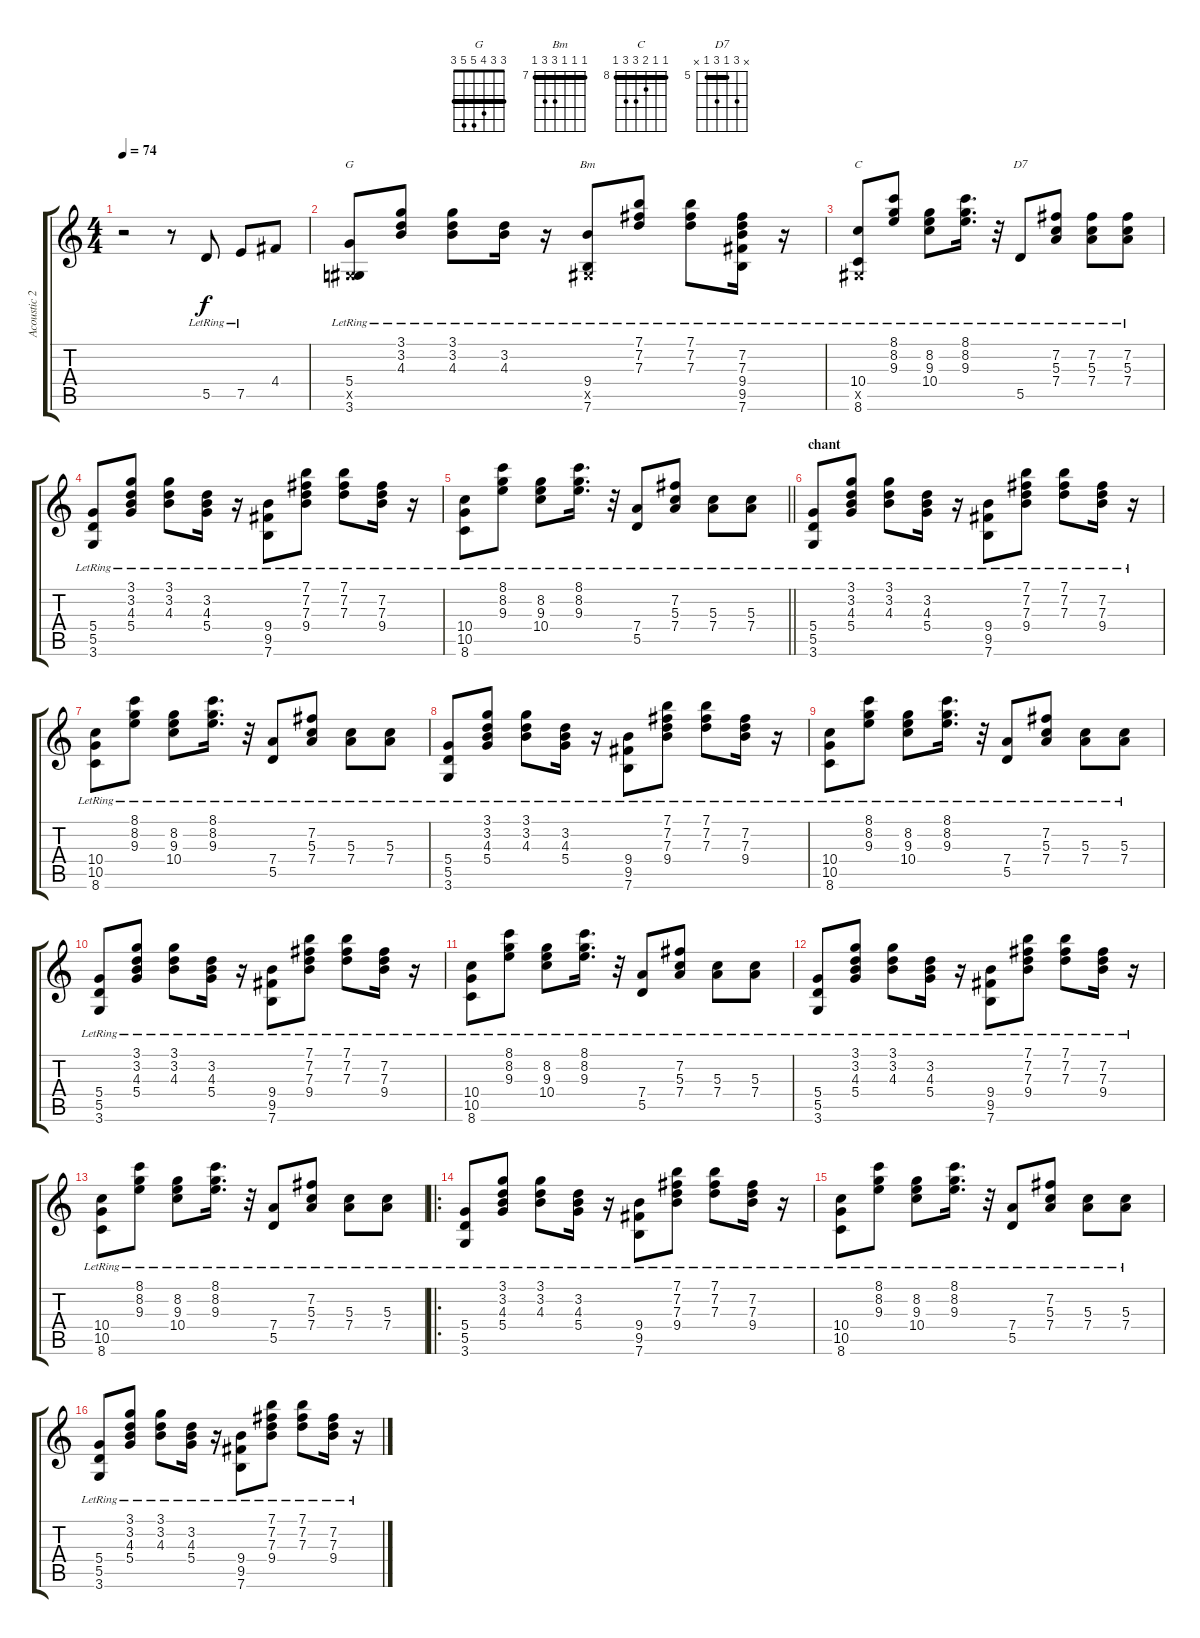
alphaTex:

\track ("Acoustic 2" "Acoustic 2") {instrument acousticguitarnylon}
\staff {score tabs}
\tuning (E4 B3 G3 D3 A2 E2) {hide}
\chord ("G" 3 3 4 5 5 3) {barre 3}
\chord ("Bm" 7 7 7 9 9 7) {firstfret 7 barre 7}
\chord ("C" 8 8 9 10 10 8) {firstfret 8 barre 8}
\chord ("D7" x 7 5 7 5 x) {firstfret 5 barre 5}
\ts (4 4)
\tempo 74
\clef g2
\ks c
r.2{dy f instrument acousticguitarnylon} r.8 5.5{lr}.8 7.5{lr}.8 4.4.8 |
(5.4{lr} -1.5{lr x} 3.6{lr}).8{ch "G"} (3.1{lr} 3.2{lr} 4.3{lr}).8 (3.1{lr} 3.2{lr} 4.3{lr}).8 (3.2{lr} 4.3{lr}).16 r.16 (9.4{lr} -1.5{lr x} 7.6{lr}).8{ch "Bm"} (7.1{lr} 7.2{lr} 7.3{lr}).8 (7.1{lr} 7.2{lr} 7.3{lr}).8 (7.2{lr} 7.3{lr} 9.4{lr} 9.5{lr} 7.6{lr}).16 r.16 |
(10.4{lr} -1.5{lr x} 8.6{lr}).8{ch "C"} (8.1{lr} 8.2{lr} 9.3{lr}).8 (8.2 9.3{lr} 10.4).8 (8.1{lr} 8.2{lr} 9.3{lr}).16{d} r.32 5.5{lr}.8{ch "D7"} (7.2{lr} 5.3{lr} 7.4{lr}).8 (7.2 5.3{lr} 7.4{lr}).8 (7.2 5.3{lr} 7.4{lr}).8 |
(5.4{lr} 5.5{lr} 3.6{lr}).8 (3.1{lr} 3.2{lr} 4.3{lr} 5.4).8 (3.1{lr} 3.2{lr} 4.3{lr}).8 (3.2{lr} 4.3{lr} 5.4).16 r.16 (9.4{lr} 9.5{lr} 7.6{lr}).8 (7.1{lr} 7.2{lr} 7.3{lr} 9.4).8 (7.1{lr} 7.2{lr} 7.3{lr}).8 (7.2{lr} 7.3{lr} 9.4{lr}).16 r.16 |
\barLineRight lightlight
(10.4{lr} 10.5{lr} 8.6{lr}).8 (8.1{lr} 8.2{lr} 9.3{lr}).8 (8.2 9.3{lr} 10.4).8 (8.1{lr} 8.2{lr} 9.3{lr}).16{d} r.32 (7.4 5.5{lr}).8 (7.2{lr} 5.3{lr} 7.4{lr}).8 (5.3{lr} 7.4{lr}).8 (5.3{lr} 7.4{lr}).8 |
\section ("" "chant")
(5.4{lr} 5.5{lr} 3.6{lr}).8 (3.1{lr} 3.2{lr} 4.3{lr} 5.4).8 (3.1{lr} 3.2{lr} 4.3{lr}).8 (3.2{lr} 4.3{lr} 5.4).16 r.16 (9.4{lr} 9.5{lr} 7.6{lr}).8 (7.1{lr} 7.2{lr} 7.3{lr} 9.4).8 (7.1{lr} 7.2{lr} 7.3{lr}).8 (7.2{lr} 7.3{lr} 9.4{lr}).16 r.16 |
(10.4{lr} 10.5{lr} 8.6{lr}).8 (8.1{lr} 8.2{lr} 9.3{lr}).8 (8.2 9.3{lr} 10.4).8 (8.1{lr} 8.2{lr} 9.3{lr}).16{d} r.32 (7.4 5.5{lr}).8 (7.2{lr} 5.3{lr} 7.4{lr}).8 (5.3{lr} 7.4{lr}).8 (5.3{lr} 7.4{lr}).8 |
(5.4{lr} 5.5{lr} 3.6{lr}).8 (3.1{lr} 3.2{lr} 4.3{lr} 5.4).8 (3.1{lr} 3.2{lr} 4.3{lr}).8 (3.2{lr} 4.3{lr} 5.4).16 r.16 (9.4{lr} 9.5{lr} 7.6{lr}).8 (7.1{lr} 7.2{lr} 7.3{lr} 9.4).8 (7.1{lr} 7.2{lr} 7.3{lr}).8 (7.2{lr} 7.3{lr} 9.4{lr}).16 r.16 |
(10.4{lr} 10.5{lr} 8.6{lr}).8 (8.1{lr} 8.2{lr} 9.3{lr}).8 (8.2 9.3{lr} 10.4).8 (8.1{lr} 8.2{lr} 9.3{lr}).16{d} r.32 (7.4 5.5{lr}).8 (7.2{lr} 5.3{lr} 7.4{lr}).8 (5.3{lr} 7.4{lr}).8 (5.3{lr} 7.4{lr}).8 |
(5.4{lr} 5.5{lr} 3.6{lr}).8 (3.1{lr} 3.2{lr} 4.3{lr} 5.4).8 (3.1{lr} 3.2{lr} 4.3{lr}).8 (3.2{lr} 4.3{lr} 5.4).16 r.16 (9.4{lr} 9.5{lr} 7.6{lr}).8 (7.1{lr} 7.2{lr} 7.3{lr} 9.4).8 (7.1{lr} 7.2{lr} 7.3{lr}).8 (7.2{lr} 7.3{lr} 9.4{lr}).16 r.16 |
(10.4{lr} 10.5{lr} 8.6{lr}).8 (8.1{lr} 8.2{lr} 9.3{lr}).8 (8.2 9.3{lr} 10.4).8 (8.1{lr} 8.2{lr} 9.3{lr}).16{d} r.32 (7.4 5.5{lr}).8 (7.2{lr} 5.3{lr} 7.4{lr}).8 (5.3{lr} 7.4{lr}).8 (5.3{lr} 7.4{lr}).8 |
(5.4{lr} 5.5{lr} 3.6{lr}).8 (3.1{lr} 3.2{lr} 4.3{lr} 5.4).8 (3.1{lr} 3.2{lr} 4.3{lr}).8 (3.2{lr} 4.3{lr} 5.4).16 r.16 (9.4{lr} 9.5{lr} 7.6{lr}).8 (7.1{lr} 7.2{lr} 7.3{lr} 9.4).8 (7.1{lr} 7.2{lr} 7.3{lr}).8 (7.2{lr} 7.3{lr} 9.4{lr}).16 r.16 |
(10.4{lr} 10.5{lr} 8.6{lr}).8 (8.1{lr} 8.2{lr} 9.3{lr}).8 (8.2 9.3{lr} 10.4).8 (8.1{lr} 8.2{lr} 9.3{lr}).16{d} r.32 (7.4 5.5{lr}).8 (7.2{lr} 5.3{lr} 7.4{lr}).8 (5.3{lr} 7.4{lr}).8 (5.3{lr} 7.4{lr}).8 |
\ro
(5.4{lr} 5.5{lr} 3.6{lr}).8 (3.1{lr} 3.2{lr} 4.3{lr} 5.4).8 (3.1{lr} 3.2{lr} 4.3{lr}).8 (3.2{lr} 4.3{lr} 5.4).16 r.16 (9.4{lr} 9.5{lr} 7.6{lr}).8 (7.1{lr} 7.2{lr} 7.3{lr} 9.4).8 (7.1{lr} 7.2{lr} 7.3{lr}).8 (7.2{lr} 7.3{lr} 9.4{lr}).16 r.16 |
(10.4{lr} 10.5{lr} 8.6{lr}).8 (8.1{lr} 8.2{lr} 9.3{lr}).8 (8.2 9.3{lr} 10.4).8 (8.1{lr} 8.2{lr} 9.3{lr}).16{d} r.32 (7.4 5.5{lr}).8 (7.2{lr} 5.3{lr} 7.4{lr}).8 (5.3{lr} 7.4{lr}).8 (5.3{lr} 7.4{lr}).8 |
(5.4{lr} 5.5{lr} 3.6{lr}).8 (3.1{lr} 3.2{lr} 4.3{lr} 5.4).8 (3.1{lr} 3.2{lr} 4.3{lr}).8 (3.2{lr} 4.3{lr} 5.4).16 r.16 (9.4{lr} 9.5{lr} 7.6{lr}).8 (7.1{lr} 7.2{lr} 7.3{lr} 9.4).8 (7.1{lr} 7.2{lr} 7.3{lr}).8 (7.2{lr} 7.3{lr} 9.4{lr}).16 r.16
